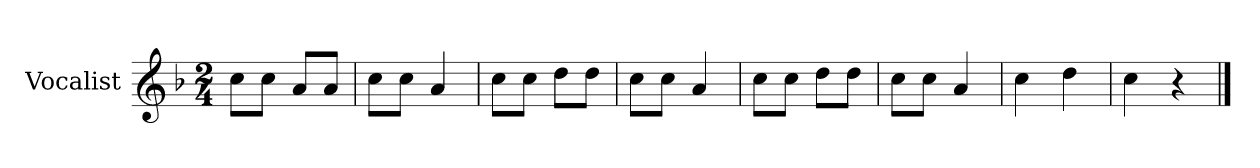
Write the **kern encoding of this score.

**kern
*part1
*staff1
*I"Vocalist
*k[b-]
*F:
*M2/4
=1
8ccL
8ccJ
8aL
8aJ
=2
8ccL
8ccJ
4a
=3
8ccL
8ccJ
8ddL
8ddJ
=4
8ccL
8ccJ
4a
=5
8ccL
8ccJ
8ddL
8ddJ
=6
8ccL
8ccJ
4a
=7
4cc
4dd
=8
4cc
4r
==
*-
